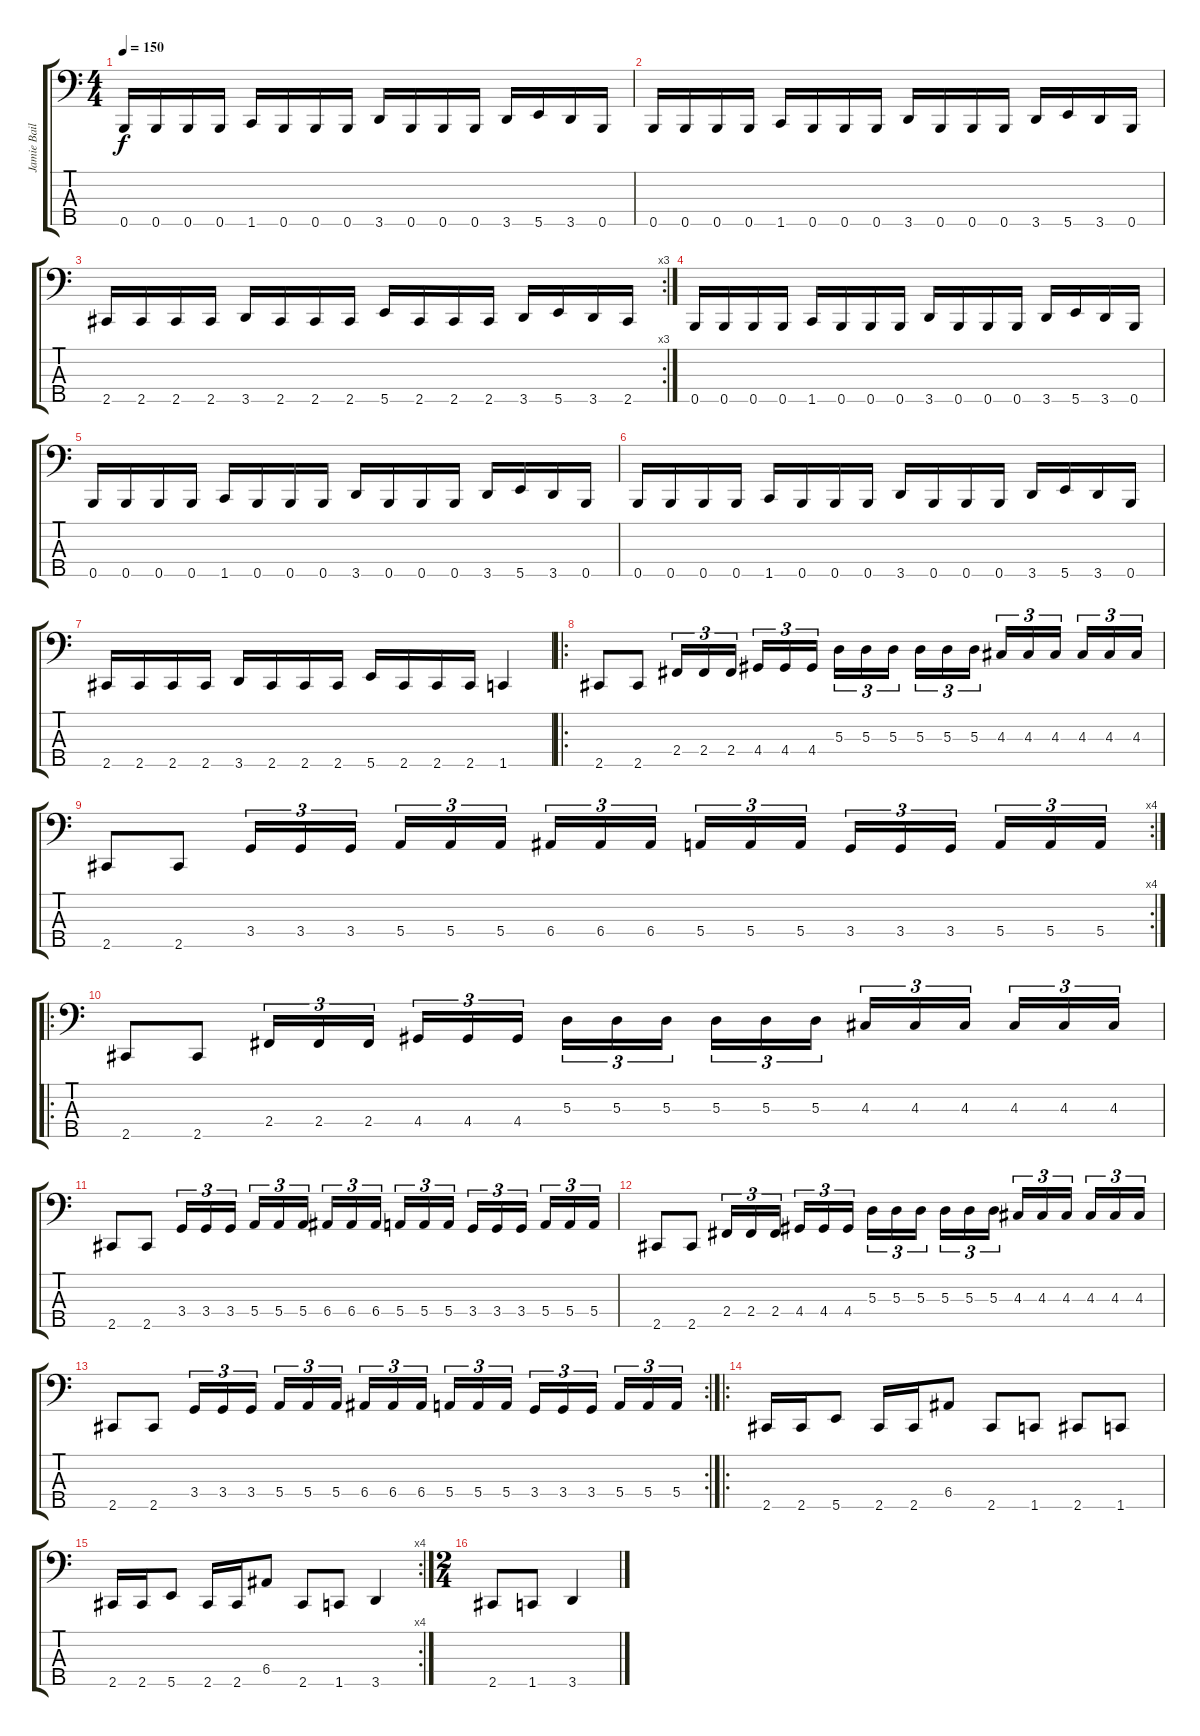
\track ("Jamie Bailey" "Jamie Bail") {instrument electricbasspick}
\staff {score tabs}
\tuning (G2 D2 A1 E1 B0) {hide}
\ts (4 4)
\tempo 150
\clef f4
\ks c
0.5.16{dy f} 0.5.16 0.5.16 0.5.16 1.5.16 0.5.16 0.5.16 0.5.16 3.5.16 0.5.16 0.5.16 0.5.16 3.5.16 5.5.16 3.5.16 0.5.16 |
0.5.16 0.5.16 0.5.16 0.5.16 1.5.16 0.5.16 0.5.16 0.5.16 3.5.16 0.5.16 0.5.16 0.5.16 3.5.16 5.5.16 3.5.16 0.5.16 |
\rc 3
2.5.16 2.5.16 2.5.16 2.5.16 3.5.16 2.5.16 2.5.16 2.5.16 5.5.16 2.5.16 2.5.16 2.5.16 3.5.16 5.5.16 3.5.16 2.5.16 |
0.5.16 0.5.16 0.5.16 0.5.16 1.5.16 0.5.16 0.5.16 0.5.16 3.5.16 0.5.16 0.5.16 0.5.16 3.5.16 5.5.16 3.5.16 0.5.16 |
0.5.16 0.5.16 0.5.16 0.5.16 1.5.16 0.5.16 0.5.16 0.5.16 3.5.16 0.5.16 0.5.16 0.5.16 3.5.16 5.5.16 3.5.16 0.5.16 |
0.5.16 0.5.16 0.5.16 0.5.16 1.5.16 0.5.16 0.5.16 0.5.16 3.5.16 0.5.16 0.5.16 0.5.16 3.5.16 5.5.16 3.5.16 0.5.16 |
2.5.16 2.5.16 2.5.16 2.5.16 3.5.16 2.5.16 2.5.16 2.5.16 5.5.16 2.5.16 2.5.16 2.5.16 1.5.4 |
\ro
2.5.8 2.5.8 2.4.16{tu (3 2)} 2.4.16{tu (3 2)} 2.4.16{tu (3 2)} 4.4.16{tu (3 2)} 4.4.16{tu (3 2)} 4.4.16{tu (3 2)} 5.3.16{tu (3 2)} 5.3.16{tu (3 2)} 5.3.16{tu (3 2)} 5.3.16{tu (3 2)} 5.3.16{tu (3 2)} 5.3.16{tu (3 2)} 4.3.16{tu (3 2)} 4.3.16{tu (3 2)} 4.3.16{tu (3 2)} 4.3.16{tu (3 2)} 4.3.16{tu (3 2)} 4.3.16{tu (3 2)} |
\rc 4
2.5.8 2.5.8 3.4.16{tu (3 2)} 3.4.16{tu (3 2)} 3.4.16{tu (3 2)} 5.4.16{tu (3 2)} 5.4.16{tu (3 2)} 5.4.16{tu (3 2)} 6.4.16{tu (3 2)} 6.4.16{tu (3 2)} 6.4.16{tu (3 2)} 5.4.16{tu (3 2)} 5.4.16{tu (3 2)} 5.4.16{tu (3 2)} 3.4.16{tu (3 2)} 3.4.16{tu (3 2)} 3.4.16{tu (3 2)} 5.4.16{tu (3 2)} 5.4.16{tu (3 2)} 5.4.16{tu (3 2)} |
\ro
2.5.8 2.5.8 2.4.16{tu (3 2)} 2.4.16{tu (3 2)} 2.4.16{tu (3 2)} 4.4.16{tu (3 2)} 4.4.16{tu (3 2)} 4.4.16{tu (3 2)} 5.3.16{tu (3 2)} 5.3.16{tu (3 2)} 5.3.16{tu (3 2)} 5.3.16{tu (3 2)} 5.3.16{tu (3 2)} 5.3.16{tu (3 2)} 4.3.16{tu (3 2)} 4.3.16{tu (3 2)} 4.3.16{tu (3 2)} 4.3.16{tu (3 2)} 4.3.16{tu (3 2)} 4.3.16{tu (3 2)} |
2.5.8 2.5.8 3.4.16{tu (3 2)} 3.4.16{tu (3 2)} 3.4.16{tu (3 2)} 5.4.16{tu (3 2)} 5.4.16{tu (3 2)} 5.4.16{tu (3 2)} 6.4.16{tu (3 2)} 6.4.16{tu (3 2)} 6.4.16{tu (3 2)} 5.4.16{tu (3 2)} 5.4.16{tu (3 2)} 5.4.16{tu (3 2)} 3.4.16{tu (3 2)} 3.4.16{tu (3 2)} 3.4.16{tu (3 2)} 5.4.16{tu (3 2)} 5.4.16{tu (3 2)} 5.4.16{tu (3 2)} |
2.5.8 2.5.8 2.4.16{tu (3 2)} 2.4.16{tu (3 2)} 2.4.16{tu (3 2)} 4.4.16{tu (3 2)} 4.4.16{tu (3 2)} 4.4.16{tu (3 2)} 5.3.16{tu (3 2)} 5.3.16{tu (3 2)} 5.3.16{tu (3 2)} 5.3.16{tu (3 2)} 5.3.16{tu (3 2)} 5.3.16{tu (3 2)} 4.3.16{tu (3 2)} 4.3.16{tu (3 2)} 4.3.16{tu (3 2)} 4.3.16{tu (3 2)} 4.3.16{tu (3 2)} 4.3.16{tu (3 2)} |
\rc 2
2.5.8 2.5.8 3.4.16{tu (3 2)} 3.4.16{tu (3 2)} 3.4.16{tu (3 2)} 5.4.16{tu (3 2)} 5.4.16{tu (3 2)} 5.4.16{tu (3 2)} 6.4.16{tu (3 2)} 6.4.16{tu (3 2)} 6.4.16{tu (3 2)} 5.4.16{tu (3 2)} 5.4.16{tu (3 2)} 5.4.16{tu (3 2)} 3.4.16{tu (3 2)} 3.4.16{tu (3 2)} 3.4.16{tu (3 2)} 5.4.16{tu (3 2)} 5.4.16{tu (3 2)} 5.4.16{tu (3 2)} |
\ro
2.5.16 2.5.16 5.5.8 2.5.16 2.5.16 6.4.8 2.5.8 1.5.8 2.5.8 1.5.8 |
\rc 4
2.5.16 2.5.16 5.5.8 2.5.16 2.5.16 6.4.8 2.5.8 1.5.8 3.5.4 |
\ts (2 4)
2.5.8 1.5.8 3.5.4
